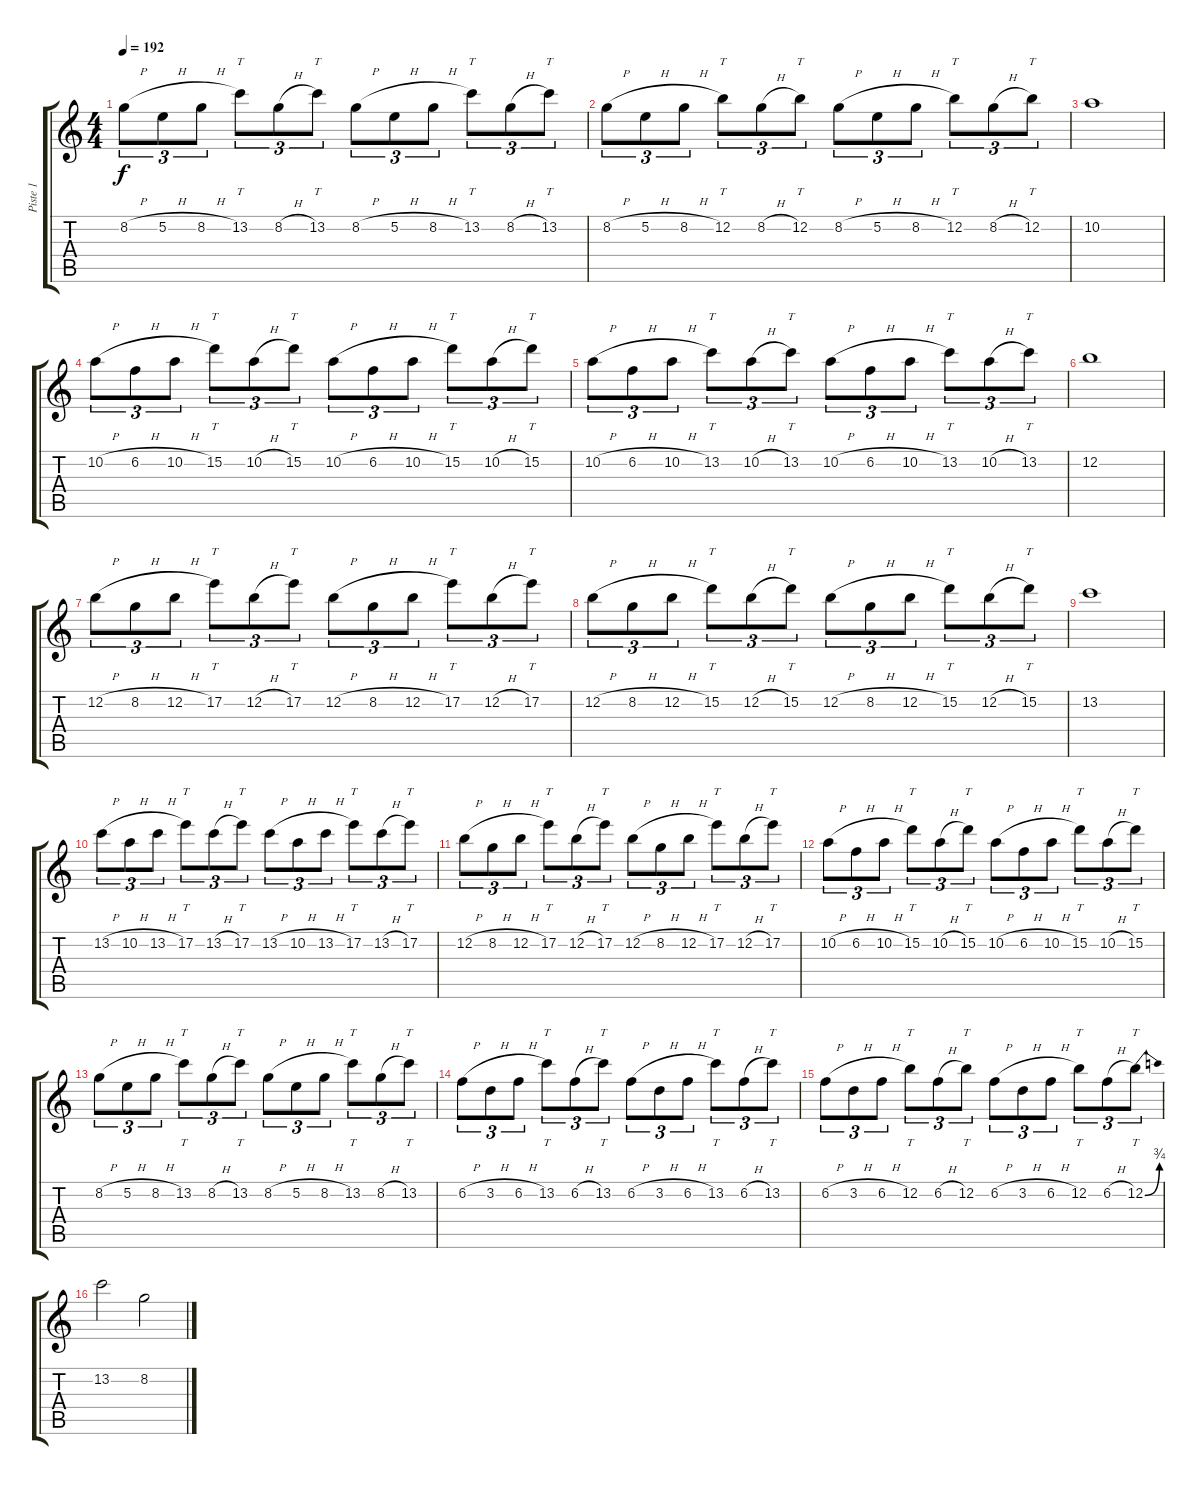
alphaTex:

\track ("Piste 1" "Piste 1") {instrument overdrivenguitar}
\staff {score tabs}
\tuning (E4 B3 G3 D3 A2 E2) {hide}
\ts (4 4)
\tempo 192
\clef g2
\ks c
8.2{h}.8{tu (3 2) dy f instrument overdrivenguitar} 5.2{h}.8{tu (3 2)} 8.2{h}.8{tu (3 2)} 13.2.8{tt tu (3 2)} 8.2{h}.8{tu (3 2)} 13.2.8{tt tu (3 2)} 8.2{h}.8{tu (3 2)} 5.2{h}.8{tu (3 2)} 8.2{h}.8{tu (3 2)} 13.2.8{tt tu (3 2)} 8.2{h}.8{tu (3 2)} 13.2.8{tt tu (3 2)} |
8.2{h}.8{tu (3 2)} 5.2{h}.8{tu (3 2)} 8.2{h}.8{tu (3 2)} 12.2.8{tt tu (3 2)} 8.2{h}.8{tu (3 2)} 12.2.8{tt tu (3 2)} 8.2{h}.8{tu (3 2)} 5.2{h}.8{tu (3 2)} 8.2{h}.8{tu (3 2)} 12.2.8{tt tu (3 2)} 8.2{h}.8{tu (3 2)} 12.2.8{tt tu (3 2)} |
10.2.1 |
10.2{h}.8{tu (3 2)} 6.2{h}.8{tu (3 2)} 10.2{h}.8{tu (3 2)} 15.2.8{tt tu (3 2)} 10.2{h}.8{tu (3 2)} 15.2.8{tt tu (3 2)} 10.2{h}.8{tu (3 2)} 6.2{h}.8{tu (3 2)} 10.2{h}.8{tu (3 2)} 15.2.8{tt tu (3 2)} 10.2{h}.8{tu (3 2)} 15.2.8{tt tu (3 2)} |
10.2{h}.8{tu (3 2)} 6.2{h}.8{tu (3 2)} 10.2{h}.8{tu (3 2)} 13.2.8{tt tu (3 2)} 10.2{h}.8{tu (3 2)} 13.2.8{tt tu (3 2)} 10.2{h}.8{tu (3 2)} 6.2{h}.8{tu (3 2)} 10.2{h}.8{tu (3 2)} 13.2.8{tt tu (3 2)} 10.2{h}.8{tu (3 2)} 13.2.8{tt tu (3 2)} |
12.2.1 |
12.2{h}.8{tu (3 2)} 8.2{h}.8{tu (3 2)} 12.2{h}.8{tu (3 2)} 17.2.8{tt tu (3 2)} 12.2{h}.8{tu (3 2)} 17.2.8{tt tu (3 2)} 12.2{h}.8{tu (3 2)} 8.2{h}.8{tu (3 2)} 12.2{h}.8{tu (3 2)} 17.2.8{tt tu (3 2)} 12.2{h}.8{tu (3 2)} 17.2.8{tt tu (3 2)} |
12.2{h}.8{tu (3 2)} 8.2{h}.8{tu (3 2)} 12.2{h}.8{tu (3 2)} 15.2.8{tt tu (3 2)} 12.2{h}.8{tu (3 2)} 15.2.8{tt tu (3 2)} 12.2{h}.8{tu (3 2)} 8.2{h}.8{tu (3 2)} 12.2{h}.8{tu (3 2)} 15.2.8{tt tu (3 2)} 12.2{h}.8{tu (3 2)} 15.2.8{tt tu (3 2)} |
13.2.1 |
13.2{h}.8{tu (3 2)} 10.2{h}.8{tu (3 2)} 13.2{h}.8{tu (3 2)} 17.2.8{tt tu (3 2)} 13.2{h}.8{tu (3 2)} 17.2.8{tt tu (3 2)} 13.2{h}.8{tu (3 2)} 10.2{h}.8{tu (3 2)} 13.2{h}.8{tu (3 2)} 17.2.8{tt tu (3 2)} 13.2{h}.8{tu (3 2)} 17.2.8{tt tu (3 2)} |
12.2{h}.8{tu (3 2)} 8.2{h}.8{tu (3 2)} 12.2{h}.8{tu (3 2)} 17.2.8{tt tu (3 2)} 12.2{h}.8{tu (3 2)} 17.2.8{tt tu (3 2)} 12.2{h}.8{tu (3 2)} 8.2{h}.8{tu (3 2)} 12.2{h}.8{tu (3 2)} 17.2.8{tt tu (3 2)} 12.2{h}.8{tu (3 2)} 17.2.8{tt tu (3 2)} |
10.2{h}.8{tu (3 2)} 6.2{h}.8{tu (3 2)} 10.2{h}.8{tu (3 2)} 15.2.8{tt tu (3 2)} 10.2{h}.8{tu (3 2)} 15.2.8{tt tu (3 2)} 10.2{h}.8{tu (3 2)} 6.2{h}.8{tu (3 2)} 10.2{h}.8{tu (3 2)} 15.2.8{tt tu (3 2)} 10.2{h}.8{tu (3 2)} 15.2.8{tt tu (3 2)} |
8.2{h}.8{tu (3 2)} 5.2{h}.8{tu (3 2)} 8.2{h}.8{tu (3 2)} 13.2.8{tt tu (3 2)} 8.2{h}.8{tu (3 2)} 13.2.8{tt tu (3 2)} 8.2{h}.8{tu (3 2)} 5.2{h}.8{tu (3 2)} 8.2{h}.8{tu (3 2)} 13.2.8{tt tu (3 2)} 8.2{h}.8{tu (3 2)} 13.2.8{tt tu (3 2)} |
6.2{h}.8{tu (3 2)} 3.2{h}.8{tu (3 2)} 6.2{h}.8{tu (3 2)} 13.2.8{tt tu (3 2)} 6.2{h}.8{tu (3 2)} 13.2.8{tt tu (3 2)} 6.2{h}.8{tu (3 2)} 3.2{h}.8{tu (3 2)} 6.2{h}.8{tu (3 2)} 13.2.8{tt tu (3 2)} 6.2{h}.8{tu (3 2)} 13.2.8{tt tu (3 2)} |
6.2{h}.8{tu (3 2)} 3.2{h}.8{tu (3 2)} 6.2{h}.8{tu (3 2)} 12.2.8{tt tu (3 2)} 6.2{h}.8{tu (3 2)} 12.2.8{tt tu (3 2)} 6.2{h}.8{tu (3 2)} 3.2{h}.8{tu (3 2)} 6.2{h}.8{tu (3 2)} 12.2.8{tt tu (3 2)} 6.2{h}.8{tu (3 2)} 12.2{be (bend 0 0 60 3)}.8{tt tu (3 2)} |
13.2.2 8.2.2
